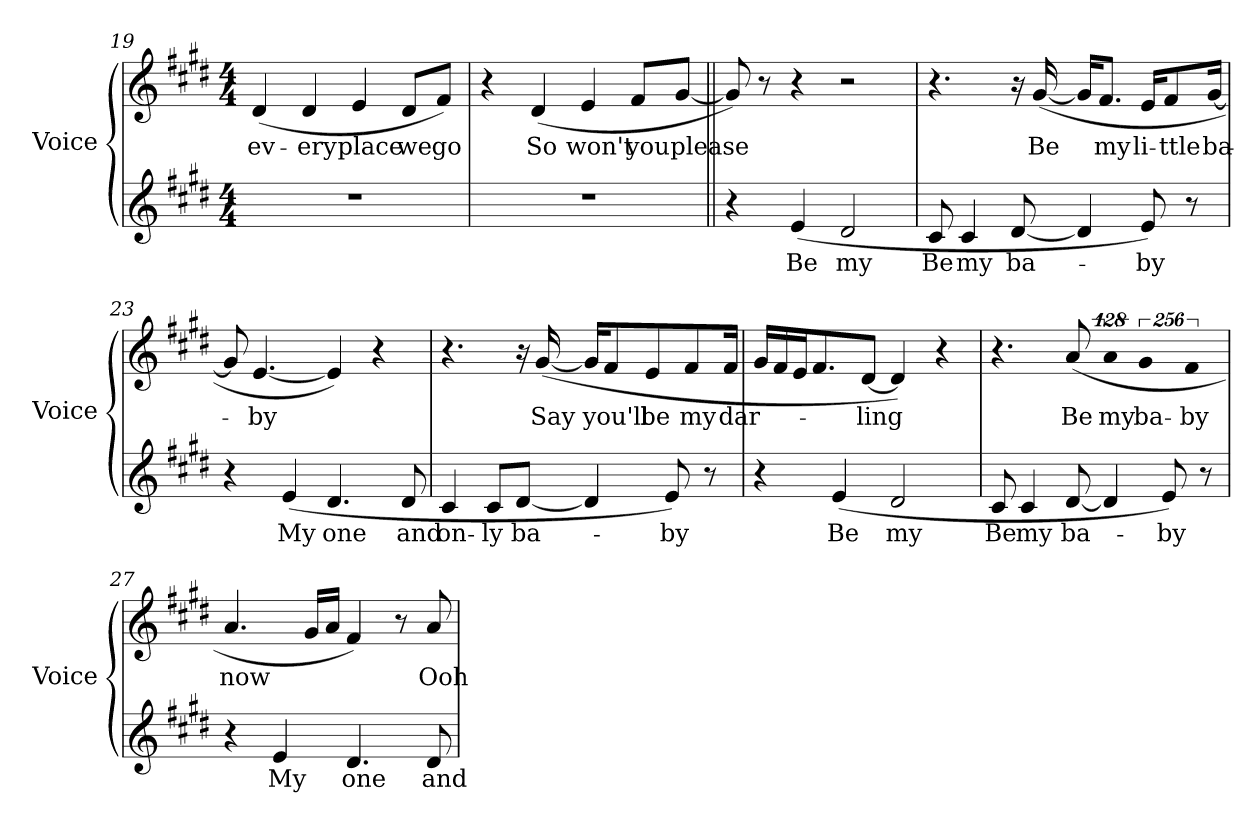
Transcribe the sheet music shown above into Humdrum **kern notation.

**kern	**text	**kern	**text
*part2	*part2	*part1	*part1
*staff2	*staff2	*staff1	*staff1
*I"Voice	*	*I"Voice	*
*I'Voice	*	*I'Voice	*
*clefG2	*	*clefG2	*
*k[f#c#g#d#]	*	*k[f#c#g#d#]	*
*E:	*	*E:	*
*M4/4	*	*M4/4	*
=19	=19	=19	=19
!	!	!	!LO:LY:b:color=#000000
1r	.	(4d#i/	ev-
!	!	!	!LO:LY:b:color=#000000
.	.	4d#i/	-ery
!	!	!	!LO:LY:b:color=#000000
.	.	4ei/	place
!	!	!	!LO:LY:b:color=#000000
.	.	8d#i/L	we
!	!	!	!LO:LY:b:color=#000000
.	.	8f#i/J)	go
=20	=20	=20	=20
1r	.	4r	.
!	!	!	!LO:LY:b:color=#000000
.	.	(4d#i/	So
!	!	!	!LO:LY:b:color=#000000
.	.	4ei/	won't
!	!	!	!LO:LY:b:color=#000000
.	.	8f#i/L	you
!	!	!	!LO:LY:b:color=#000000
.	.	[8g#i/J	please
!!LO:PB:g=z
=21||	=21||	=21||	=21||
4r	.	8g#i/])	.
.	.	8r	.
!	!LO:LY:b:color=#000000	!	!
(4ei/	Be	4r	.
!	!LO:LY:b:color=#000000	!	!
2d#i/	my	2r	.
=22	=22	=22	=22
!	!LO:LY:b:color=#000000	!	!
8c#i/	Be	4.r	.
!	!LO:LY:b:color=#000000	!	!
4c#i/	my	.	.
!	!LO:LY:b:color=#000000	!	!
[8d#i/	ba-	16r	.
!	!	!	!LO:LY:b:color=#000000
.	.	([16g#i/	Be
4d#i/]	.	16g#i/KL]	.
!	!	!	!LO:LY:b:color=#000000
.	.	8.f#i/J	my
!	!LO:LY:b:color=#000000	!	!
!	!	!	!LO:LY:b:color=#000000
8ei/)	-by	16ei/KL	li-
!	!	!	!LO:LY:b:color=#000000
.	.	8f#i/	-ttle
8r	.	.	.
!	!	!	!LO:LY:b:color=#000000
.	.	[16g#i/Jk	ba-
=23	=23	=23	=23
4r	.	8g#i/]	.
!	!	!	!LO:LY:b:color=#000000
.	.	[4.ei/	-by
!	!LO:LY:b:color=#000000	!	!
(4ei/	My	.	.
!	!LO:LY:b:color=#000000	!	!
4.d#i/	one	4ei/])	.
.	.	4r	.
!	!LO:LY:b:color=#000000	!	!
8d#i/	and	.	.
=24	=24	=24	=24
!	!LO:LY:b:color=#000000	!	!
4c#i/	on-	4.r	.
!	!LO:LY:b:color=#000000	!	!
8c#i/L	-ly	.	.
!	!LO:LY:b:color=#000000	!	!
[8d#i/J	ba-	16r	.
!	!	!	!LO:LY:b:color=#000000
.	.	([16g#i/	Say
4d#i/]	.	16g#i/KL]	.
!	!	!	!LO:LY:b:color=#000000
.	.	8f#i/	you'll
!	!	!	!LO:LY:b:color=#000000
.	.	8ei/	be
!	!LO:LY:b:color=#000000	!	!
8ei/)	-by	.	.
!	!	!	!LO:LY:b:color=#000000
.	.	8f#i/	my
8r	.	.	.
!	!	!	!LO:LY:b:color=#000000
.	.	16f#i/Jk	dar-
!!LO:LB:g=z
=25	=25	=25	=25
4r	.	16g#i/LL	.
.	.	16f#i/	.
.	.	16ei/J	.
.	.	8.f#i/	.
!	!LO:LY:b:color=#000000	!	!
(4ei/	Be	.	.
!	!	!	!LO:LY:b:color=#000000
.	.	[8d#i/J	-ling
!	!LO:LY:b:color=#000000	!	!
2d#i/	my	4d#i/])	.
.	.	4r	.
=26	=26	=26	=26
!	!LO:LY:b:color=#000000	!	!
8c#i/	Be	4.r	.
!	!LO:LY:b:color=#000000	!	!
4c#i/	my	.	.
!	!LO:LY:b:color=#000000	!	!
!	!	!	!LO:LY:b:color=#000000
[8d#i/	ba-	(8ai/	Be
!	!	!LO:N:vis=4	!
!	!	!	!LO:LY:b:color=#000000
4d#i/]	.	512%85ai/	my
!	!	!LO:N:vis=4	!
!	!	!	!LO:LY:b:color=#000000
.	.	1024%171g#i/	ba-
!	!LO:LY:b:color=#000000	!	!
8ei/)	-by	.	.
!	!	!LO:N:vis=4	!
!	!	!	!LO:LY:b:color=#000000
.	.	1024%171f#i/	-by
8r	.	.	.
=27	=27	=27	=27
!	!	!	!LO:LY:b:color=#000000
4r	.	4.ai/	now
!	!LO:LY:b:color=#000000	!	!
4ei/	My	.	.
.	.	16g#i/LL	.
.	.	16ai/JJ	.
!	!LO:LY:b:color=#000000	!	!
4.d#i/	one	4f#i/)	.
.	.	8r	.
!	!LO:LY:b:color=#000000	!	!
!	!	!	!LO:LY:b:color=#000000
8d#i/	and	8ai/	Ooh
=	=	=	=
*-	*-	*-	*-
